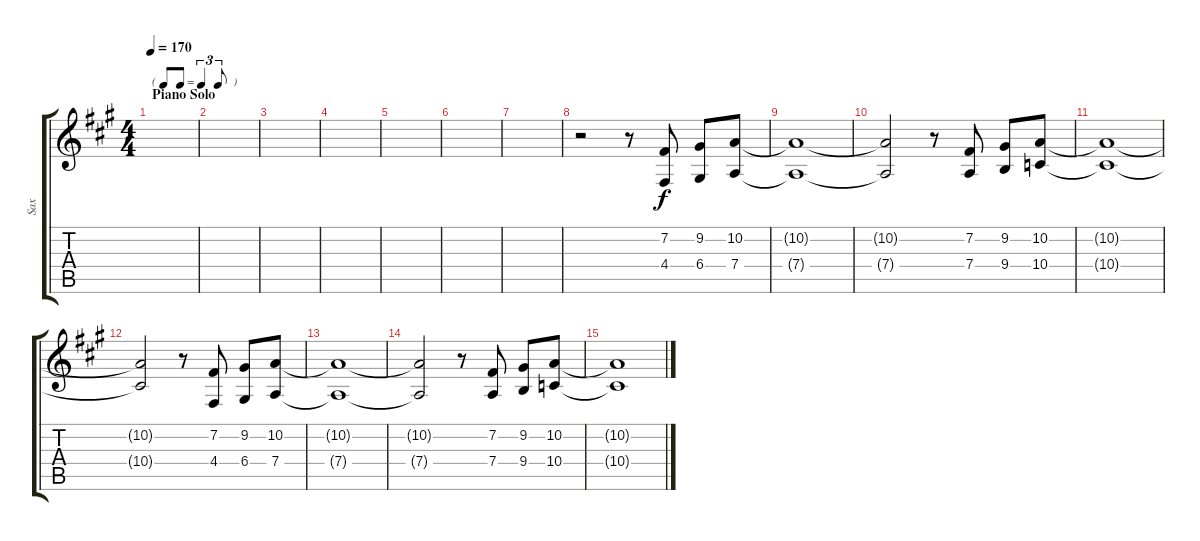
\track ("Sax" "Sax") {instrument altosax}
\staff {score tabs}
\tuning (E4 B3 G3 D3 A2 E2) {hide}
\ts (4 4)
\tf triplet8th
\section ("" "Piano Solo")
\tempo 170
\clef g2
\ks a
|
|
|
|
|
|
|
r.2 r.8 (7.2 4.4).8 (9.2 6.4).8 (10.2 7.4).8 |
(10.2{t} 7.4{t}).1 |
(10.2{t} 7.4{t}).2 r.8 (7.2 7.4).8 (9.2 9.4).8 (10.2 10.4).8 |
(10.2{t} 10.4{t}).1 |
(10.2{t} 10.4{t}).2 r.8 (7.2 4.4).8 (9.2 6.4).8 (10.2 7.4).8 |
(10.2{t} 7.4{t}).1 |
(10.2{t} 7.4{t}).2 r.8 (7.2 7.4).8 (9.2 9.4).8 (10.2 10.4).8 |
(10.2{t} 10.4{t}).1
